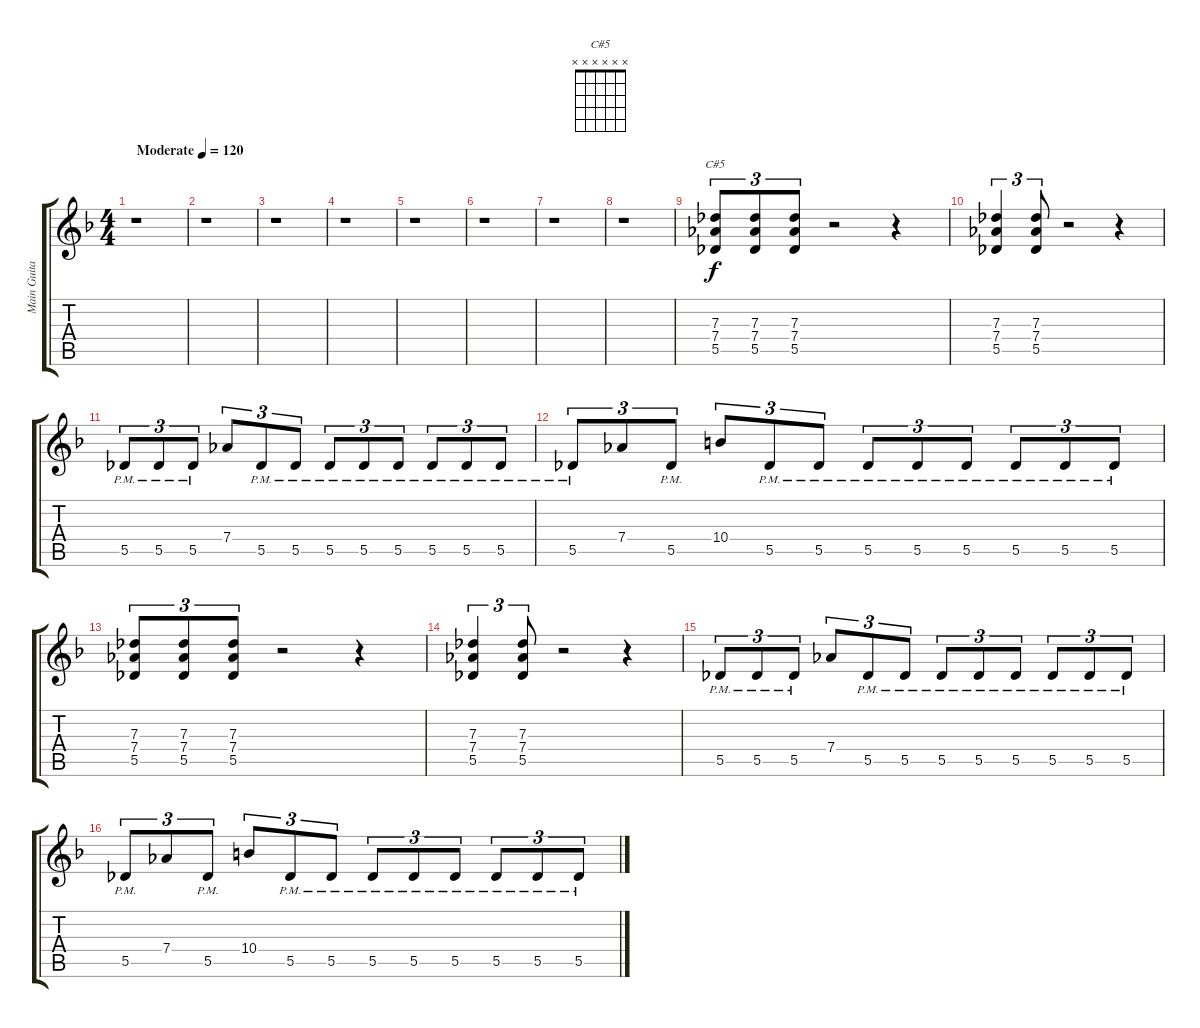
\track ("Main Guitar" "Main Guita") {instrument distortionguitar}
\staff {score tabs}
\tuning (Eb4 Bb3 Gb3 Db3 Ab2 Eb2) {hide}
\chord ("C#5" x x x x x x)
\ts (4 4)
\tempo (120 "Moderate")
\clef g2
\ks dminor
r.1{dy f instrument distortionguitar} |
r.1 |
r.1 |
r.1 |
r.1 |
r.1 |
r.1 |
r.1 |
(7.3 7.4 5.5).8{tu (3 2) ch "C#5" volume 8} (7.3 7.4 5.5).8{tu (3 2)} (7.3 7.4 5.5).8{tu (3 2)} r.2 r.4 |
(7.3 7.4 5.5).4{tu (3 2)} (7.3 7.4 5.5).8{tu (3 2)} r.2 r.4 |
5.5{pm}.8{tu (3 2)} 5.5{pm}.8{tu (3 2)} 5.5{pm}.8{tu (3 2)} 7.4.8{tu (3 2)} 5.5{pm}.8{tu (3 2)} 5.5{pm}.8{tu (3 2)} 5.5{pm}.8{tu (3 2)} 5.5{pm}.8{tu (3 2)} 5.5{pm}.8{tu (3 2)} 5.5{pm}.8{tu (3 2)} 5.5{pm}.8{tu (3 2)} 5.5{pm}.8{tu (3 2)} |
5.5{pm}.8{tu (3 2)} 7.4.8{tu (3 2)} 5.5{pm}.8{tu (3 2)} 10.4.8{tu (3 2)} 5.5{pm}.8{tu (3 2)} 5.5{pm}.8{tu (3 2)} 5.5{pm}.8{tu (3 2)} 5.5{pm}.8{tu (3 2)} 5.5{pm}.8{tu (3 2)} 5.5{pm}.8{tu (3 2)} 5.5{pm}.8{tu (3 2)} 5.5{pm}.8{tu (3 2)} |
(7.3 7.4 5.5).8{tu (3 2)} (7.3 7.4 5.5).8{tu (3 2)} (7.3 7.4 5.5).8{tu (3 2)} r.2 r.4 |
(7.3 7.4 5.5).4{tu (3 2)} (7.3 7.4 5.5).8{tu (3 2)} r.2 r.4 |
5.5{pm}.8{tu (3 2)} 5.5{pm}.8{tu (3 2)} 5.5{pm}.8{tu (3 2)} 7.4.8{tu (3 2)} 5.5{pm}.8{tu (3 2)} 5.5{pm}.8{tu (3 2)} 5.5{pm}.8{tu (3 2)} 5.5{pm}.8{tu (3 2)} 5.5{pm}.8{tu (3 2)} 5.5{pm}.8{tu (3 2)} 5.5{pm}.8{tu (3 2)} 5.5{pm}.8{tu (3 2)} |
5.5{pm}.8{tu (3 2)} 7.4.8{tu (3 2)} 5.5{pm}.8{tu (3 2)} 10.4.8{tu (3 2)} 5.5{pm}.8{tu (3 2)} 5.5{pm}.8{tu (3 2)} 5.5{pm}.8{tu (3 2)} 5.5{pm}.8{tu (3 2)} 5.5{pm}.8{tu (3 2)} 5.5{pm}.8{tu (3 2)} 5.5{pm}.8{tu (3 2)} 5.5{pm}.8{tu (3 2)}
